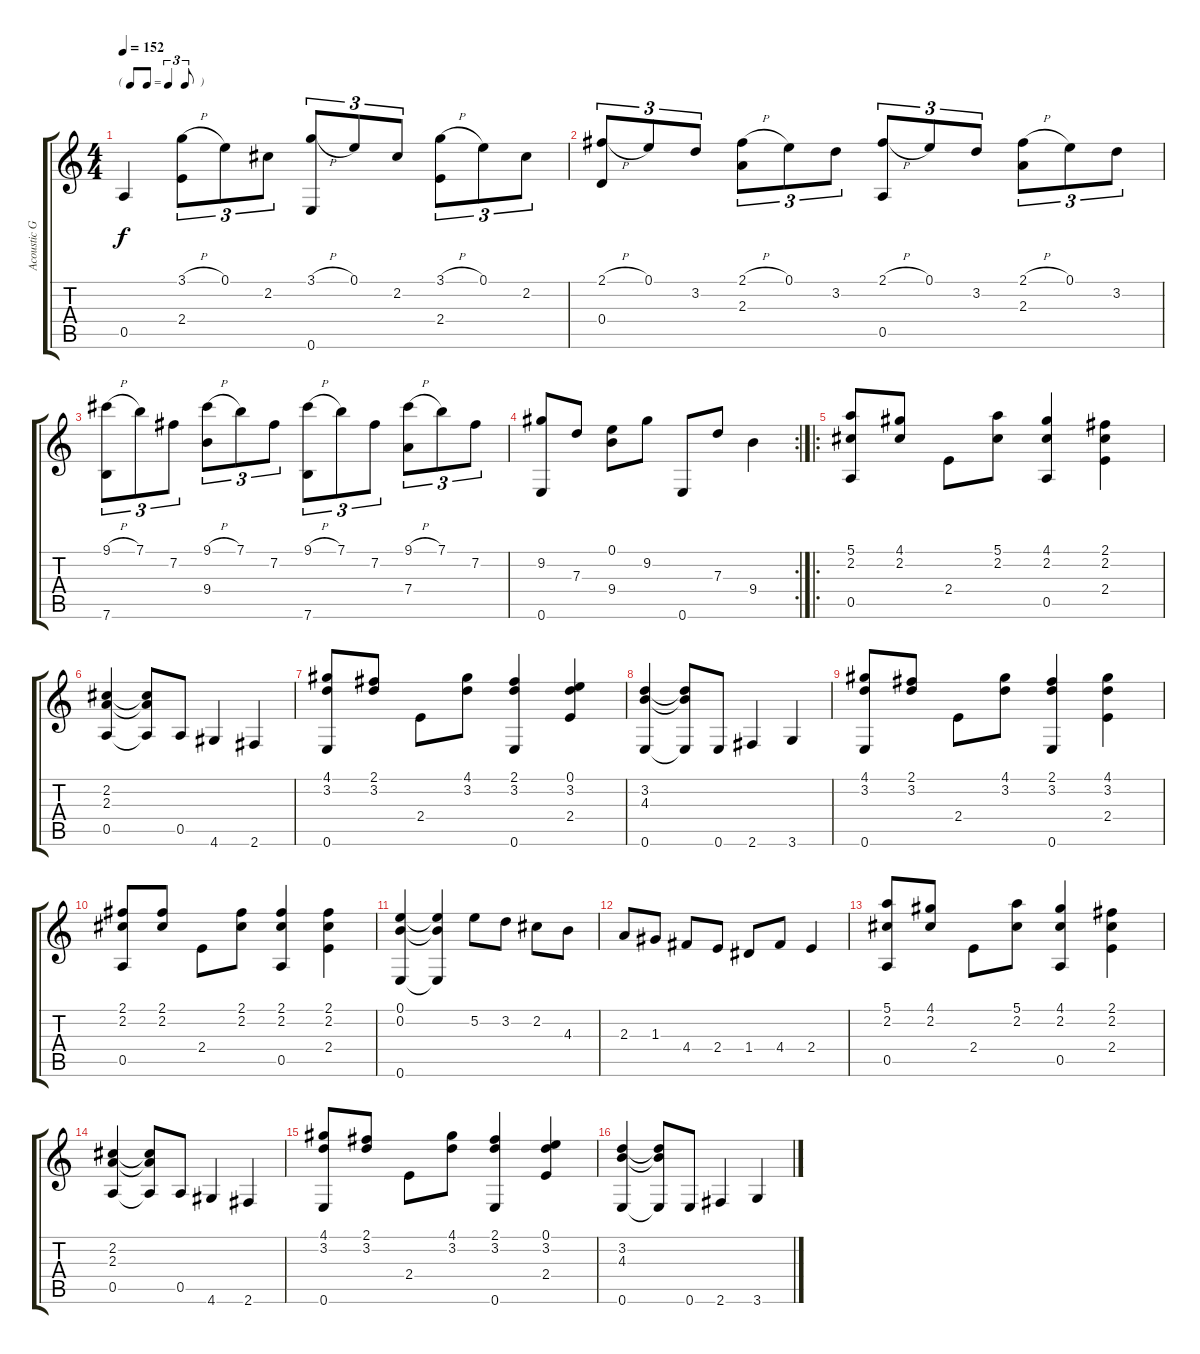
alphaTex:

\track ("Acoustic Guitar" "Acoustic G") {instrument acousticguitarnylon}
\staff {score tabs}
\tuning (E4 B3 G3 D3 A2 E2) {hide}
\ts (4 4)
\tf triplet8th
\tempo 152
\clef g2
\ks c
0.5.4{dy f} (3.1{h} 2.4).8{tu (3 2)} 0.1.8{tu (3 2)} 2.2.8{tu (3 2)} (3.1{h} 0.6).8{tu (3 2)} 0.1.8{tu (3 2)} 2.2.8{tu (3 2)} (3.1{h} 2.4).8{tu (3 2)} 0.1.8{tu (3 2)} 2.2.8{tu (3 2)} |
(2.1{h} 0.4).8{tu (3 2)} 0.1.8{tu (3 2)} 3.2.8{tu (3 2)} (2.1{h} 2.3).8{tu (3 2)} 0.1.8{tu (3 2)} 3.2.8{tu (3 2)} (2.1{h} 0.5).8{tu (3 2)} 0.1.8{tu (3 2)} 3.2.8{tu (3 2)} (2.1{h} 2.3).8{tu (3 2)} 0.1.8{tu (3 2)} 3.2.8{tu (3 2)} |
(9.1{h} 7.6).8{tu (3 2)} 7.1.8{tu (3 2)} 7.2.8{tu (3 2)} (9.1{h} 9.4).8{tu (3 2)} 7.1.8{tu (3 2)} 7.2.8{tu (3 2)} (9.1{h} 7.6).8{tu (3 2)} 7.1.8{tu (3 2)} 7.2.8{tu (3 2)} (9.1{h} 7.4).8{tu (3 2)} 7.1.8{tu (3 2)} 7.2.8{tu (3 2)} |
\rc 2
(9.2 0.6).8 7.3.8 (0.1 9.4).8 9.2.8 0.6.8 7.3.8 9.4.4 |
\ro
(5.1 2.2 0.5).8 (4.1 2.2).8 2.4.8 (5.1 2.2).8 (4.1 2.2 0.5).4 (2.1 2.2 2.4).4 |
(2.2 2.3 0.5).4 (2.2{t} 2.3{t} 0.5{t}).8 0.5.8 4.6.4 2.6.4 |
(4.1 3.2 0.6).8 (2.1 3.2).8 2.4.8 (4.1 3.2).8 (2.1 3.2 0.6).4 (0.1 3.2 2.4).4 |
(3.2 4.3 0.6).4 (3.2{t} 4.3{t} 0.6{t}).8 0.6.8 2.6.4 3.6.4 |
(4.1 3.2 0.6).8 (2.1 3.2).8 2.4.8 (4.1 3.2).8 (2.1 3.2 0.6).4 (4.1 3.2 2.4).4 |
(2.1 2.2 0.5).8 (2.1 2.2).8 2.4.8 (2.1 2.2).8 (2.1 2.2 0.5).4 (2.1 2.2 2.4).4 |
(0.1 0.2 0.6).4 (0.1{t} 0.2{t} 0.6{t}).4 5.2.8 3.2.8 2.2.8 4.3.8 |
2.3.8 1.3.8 4.4.8 2.4.8 1.4.8 4.4.8 2.4.4 |
(5.1 2.2 0.5).8 (4.1 2.2).8 2.4.8 (5.1 2.2).8 (4.1 2.2 0.5).4 (2.1 2.2 2.4).4 |
(2.2 2.3 0.5).4 (2.2{t} 2.3{t} 0.5{t}).8 0.5.8 4.6.4 2.6.4 |
(4.1 3.2 0.6).8 (2.1 3.2).8 2.4.8 (4.1 3.2).8 (2.1 3.2 0.6).4 (0.1 3.2 2.4).4 |
(3.2 4.3 0.6).4 (3.2{t} 4.3{t} 0.6{t}).8 0.6.8 2.6.4 3.6.4
